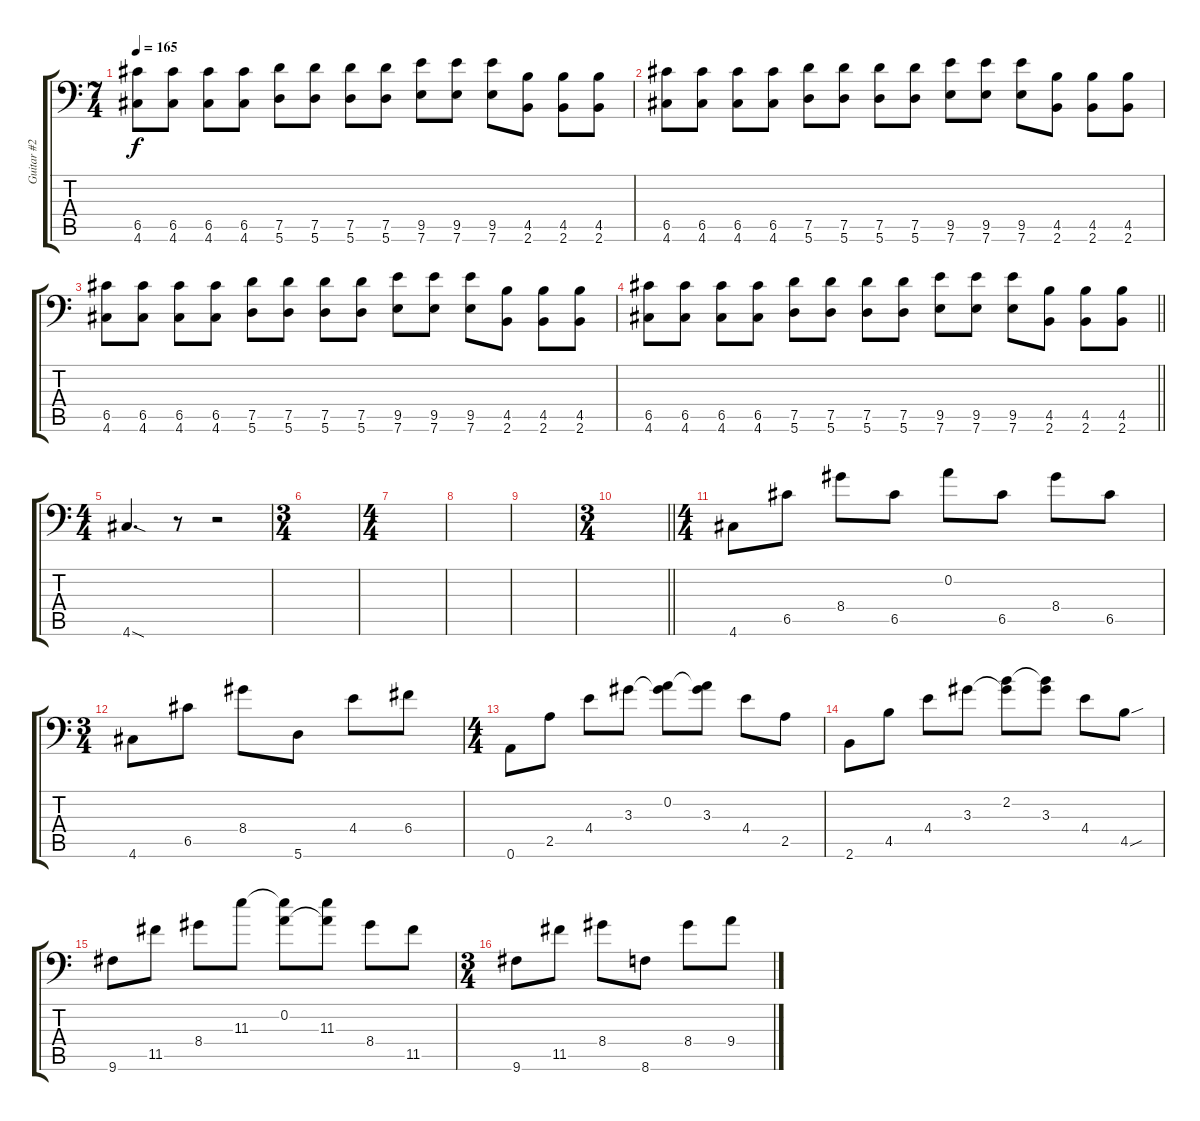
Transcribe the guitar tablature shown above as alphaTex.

\track ("Guitar #2" "Guitar #2") {instrument distortionguitar}
\staff {score tabs}
\tuning (D4 A3 F3 C3 G2 A1) {hide}
\ts (7 4)
\tempo 165
\clef f4
\ks c
(6.5 4.6).8{dy f} (6.5 4.6).8 (6.5 4.6).8 (6.5 4.6).8 (7.5 5.6).8 (7.5 5.6).8 (7.5 5.6).8 (7.5 5.6).8 (9.5 7.6).8 (9.5 7.6).8 (9.5 7.6).8 (4.5 2.6).8 (4.5 2.6).8 (4.5 2.6).8 |
(6.5 4.6).8 (6.5 4.6).8 (6.5 4.6).8 (6.5 4.6).8 (7.5 5.6).8 (7.5 5.6).8 (7.5 5.6).8 (7.5 5.6).8 (9.5 7.6).8 (9.5 7.6).8 (9.5 7.6).8 (4.5 2.6).8 (4.5 2.6).8 (4.5 2.6).8 |
(6.5 4.6).8 (6.5 4.6).8 (6.5 4.6).8 (6.5 4.6).8 (7.5 5.6).8 (7.5 5.6).8 (7.5 5.6).8 (7.5 5.6).8 (9.5 7.6).8 (9.5 7.6).8 (9.5 7.6).8 (4.5 2.6).8 (4.5 2.6).8 (4.5 2.6).8 |
\barLineRight lightlight
(6.5 4.6).8 (6.5 4.6).8 (6.5 4.6).8 (6.5 4.6).8 (7.5 5.6).8 (7.5 5.6).8 (7.5 5.6).8 (7.5 5.6).8 (9.5 7.6).8 (9.5 7.6).8 (9.5 7.6).8 (4.5 2.6).8 (4.5 2.6).8 (4.5 2.6).8 |
\ts (4 4)
\section ("" "")
4.6{sod}.4{d} r.8 r.2 |
\ts (3 4)
|
\ts (4 4)
|
|
|
\ts (3 4)
\barLineRight lightlight
|
\ts (4 4)
\section ("" "")
4.6.8 6.5.8 8.4.8 6.5.8 0.2.8 6.5.8 8.4.8 6.5.8 |
\ts (3 4)
4.6.8 6.5.8 8.4.8 5.6.8 4.4.8 6.4.8 |
\ts (4 4)
0.6.8 2.5.8 4.4.8 3.3.8 (0.2 3.3{t}).8 (0.2{t} 3.3).8 4.4.8 2.5.8 |
2.6.8 4.5.8 4.4.8 3.3.8 (2.2 3.3{t}).8 (2.2{t} 3.3).8 4.4.8 4.5{sou}.8 |
9.6.8 11.5.8 8.4.8 11.3.8 (0.2 11.3{t}).8 (0.2{t} 11.3).8 8.4.8 11.5.8 |
\ts (3 4)
9.6.8 11.5.8 8.4.8 8.6.8 8.4.8 9.4.8
